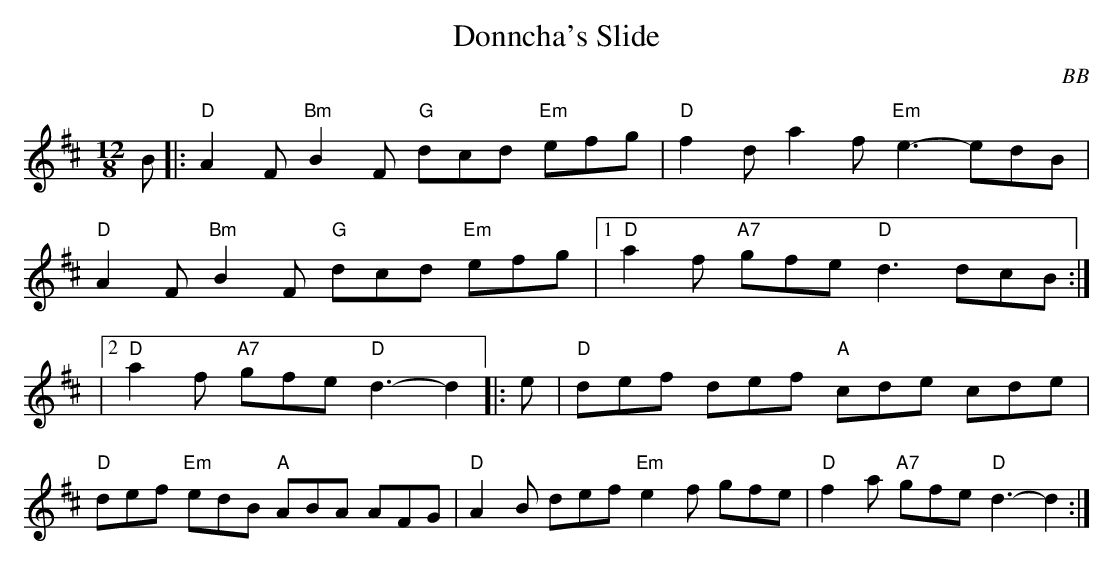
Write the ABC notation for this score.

X:1
T: Donncha's Slide
C: BB
Q: 400
M: 12/8
L: 1/8
K: D
B|:"D"A2 F "Bm"B2 F "G"dcd "Em"efg | "D"f2 d a2 f "Em"e3-edB |
"D"A2 F "Bm"B2 F "G"dcd "Em"efg |1 "D"a2 f "A7"gfe "D"d3 dcB :|
|2 "D"a2 f "A7"gfe "D"d3-d2 |: e | "D"def def "A"cde cde |
"D"def "Em"edB "A"ABA AFG | "D"A2 B def "Em"e2 f gfe |"D"f2 a "A7"gfe "D"d3-d2 :|
